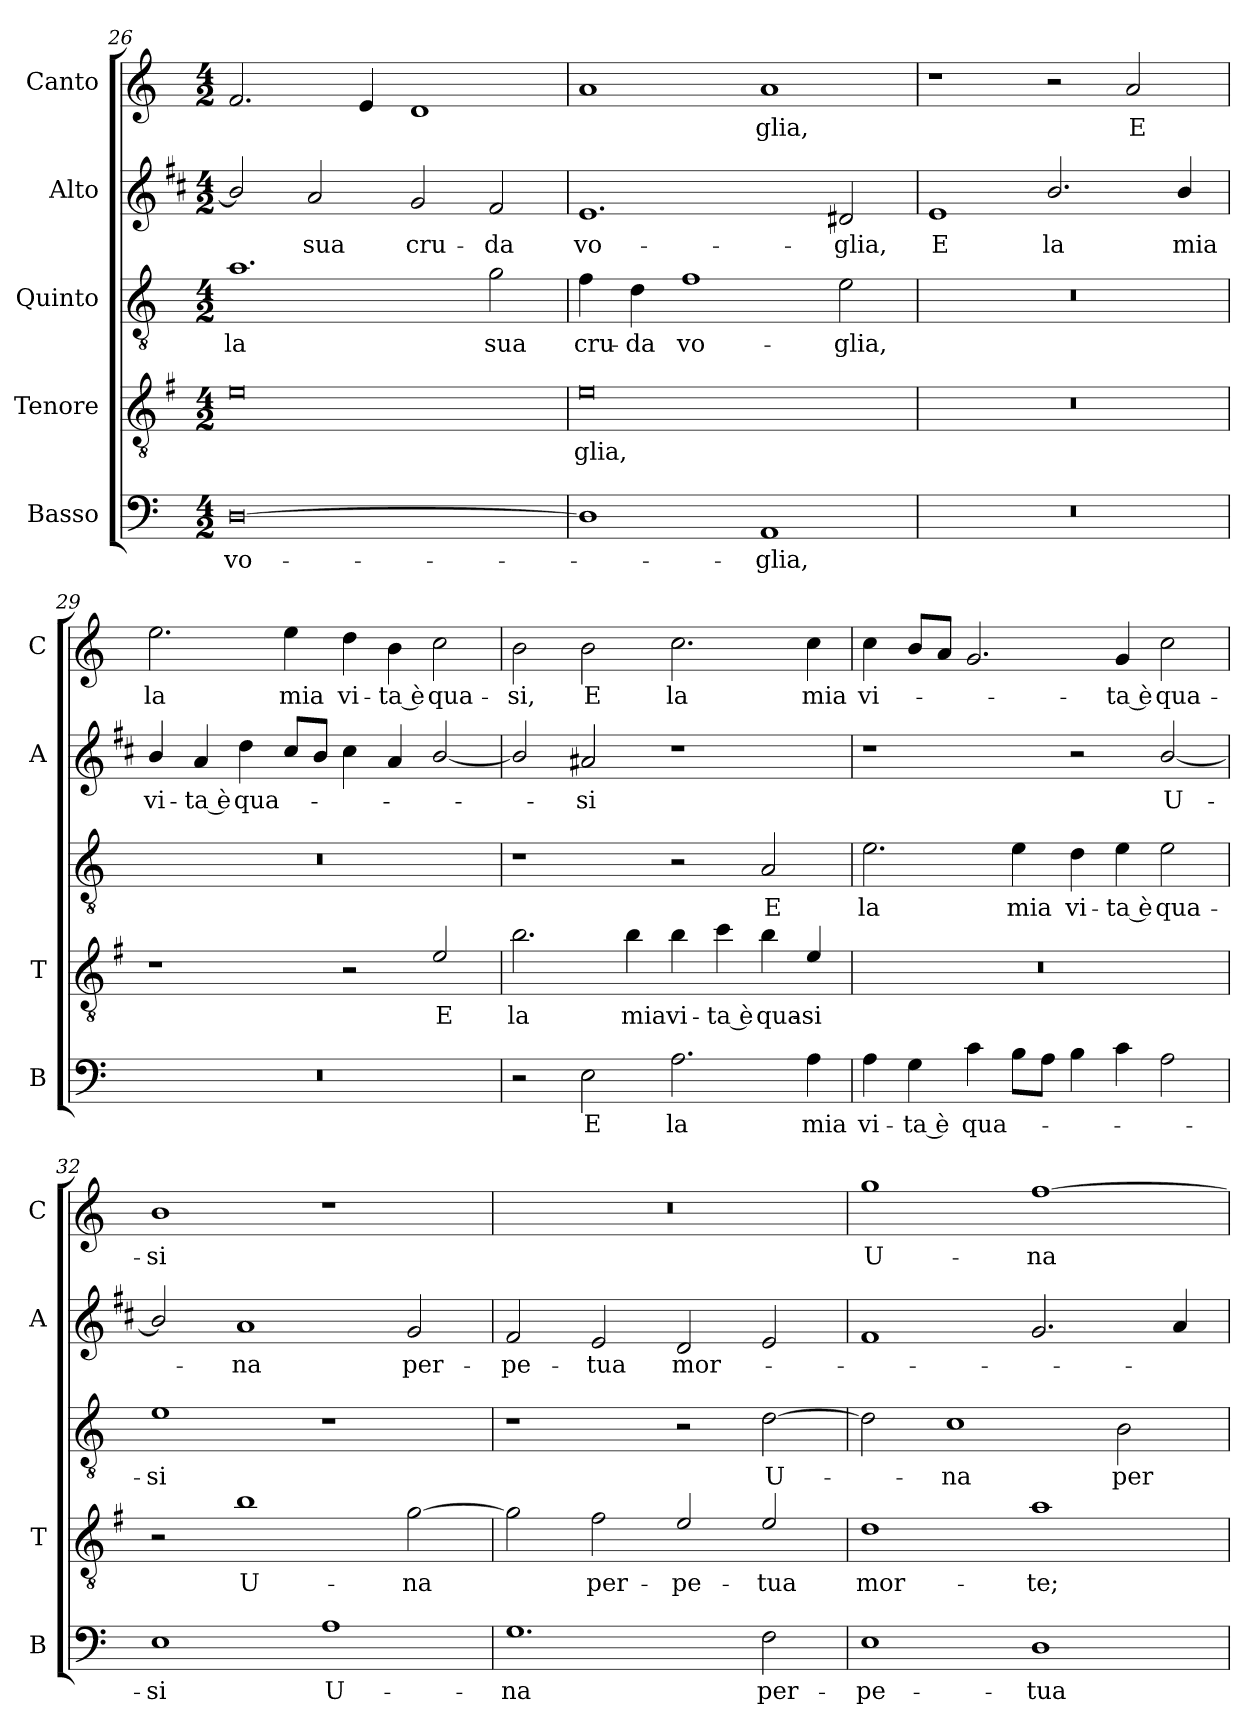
**kern	**text	**kern	**text	**kern	**text	**kern	**text	**kern	**text
*part5	*part5	*part4	*part4	*part3	*part3	*part2	*part2	*part1	*part1
*staff5	*staff5	*staff4	*staff4	*staff3	*staff3	*staff2	*staff2	*staff1	*staff1
*I"Basso	*	*I"Tenore	*	*I"Quinto	*	*I"Alto	*	*I"Canto	*
*I'B	*	*I'T	*	*	*	*I'A	*	*I'C	*
*clefF4	*	*clefGv2	*	*clefGv2	*	*clefG2	*	*clefG2	*
*	*	*ITrd4c7	*	*	*	*ITrd1c2	*	*	*
*k[]	*	*k[]	*	*k[]	*	*k[]	*	*k[]	*
*C:	*	*C:	*	*C:	*	*C:	*	*C:	*
*M4/2	*	*M4/2	*	*M4/2	*	*M4/2	*	*M4/2	*
=26	=26	=26	=26	=26	=26	=26	=26	=26	=26
!	!LO:LY:b	!	!	!	!LO:LY:b	!	!	!	!
[0D	vo-	0A	.	1.a	la	2a/]	.	2.f/	.
!	!	!	!	!	!	!	!LO:LY:b	!	!
.	.	.	.	.	.	2g/	sua	.	.
.	.	.	.	.	.	.	.	4e/	.
!	!	!	!	!	!	!	!LO:LY:b	!	!
.	.	.	.	.	.	2f/	cru-	1d	.
!	!	!	!	!	!LO:LY:b	!	!LO:LY:b	!	!
.	.	.	.	2g\	sua	2e/	-da	.	.
=27	=27	=27	=27	=27	=27	=27	=27	=27	=27
!	!	!	!LO:LY:b	!	!LO:LY:b	!	!LO:LY:b	!	!
1D]	.	0A	-glia,	4f\	cru-	1.d	vo-	1a	.
!	!	!	!	!	!LO:LY:b	!	!	!	!
.	.	.	.	4d\	-da	.	.	.	.
!	!	!	!	!	!LO:LY:b	!	!	!	!
.	.	.	.	1f	vo-	.	.	.	.
!	!LO:LY:b	!	!	!	!	!	!	!	!LO:LY:b
1AA	-glia,	.	.	.	.	.	.	1a	-glia,
!	!	!	!	!	!LO:LY:b	!	!LO:LY:b	!	!
.	.	.	.	2e\	-glia,	2c#X/	-glia,	.	.
=28	=28	=28	=28	=28	=28	=28	=28	=28	=28
!	!	!	!	!	!	!	!LO:LY:b	!	!
0r	.	0r	.	0r	.	1d	E	1r	.
!	!	!	!	!	!	!	!LO:LY:b	!	!
.	.	.	.	.	.	2.a/	la	2r	.
!	!	!	!	!	!	!	!	!	!LO:LY:b
.	.	.	.	.	.	.	.	2a/	E
!	!	!	!	!	!	!	!LO:LY:b	!	!
.	.	.	.	.	.	4a/	mia	.	.
!!LO:LB:g=z
=29	=29	=29	=29	=29	=29	=29	=29	=29	=29
!	!	!	!	!	!	!	!LO:LY:b	!	!LO:LY:b
0r	.	1r	.	0r	.	4a/	vi-	2.ee\	la
!	!	!	!	!	!	!	!LO:LY:b	!	!
.	.	.	.	.	.	4g/	-ta è	.	.
!	!	!	!	!	!	!	!LO:LY:b	!	!
.	.	.	.	.	.	4cc\	qua-	.	.
!	!	!	!	!	!	!	!	!	!LO:LY:b
.	.	.	.	.	.	8b/L	.	4ee\	mia
.	.	.	.	.	.	8a/J	.	.	.
!	!	!	!	!	!	!	!	!	!LO:LY:b
.	.	2r	.	.	.	4b\	.	4dd\	vi-
!	!	!	!	!	!	!	!	!	!LO:LY:b
.	.	.	.	.	.	4g/	.	4b\	-ta è
!	!	!	!LO:LY:b	!	!	!	!	!	!LO:LY:b
.	.	2A/	E	.	.	[2a/	.	2cc\	qua-
=30	=30	=30	=30	=30	=30	=30	=30	=30	=30
!	!	!	!LO:LY:b	!	!	!	!	!	!LO:LY:b
2r	.	2.e\	la	1r	.	2a/]	.	2b\	-si,
!	!LO:LY:b	!	!	!	!	!	!LO:LY:b	!	!LO:LY:b
2E\	E	.	.	.	.	2g#X/	-si	2b\	E
!	!	!	!LO:LY:b	!	!	!	!	!	!
.	.	4e\	mia	.	.	.	.	.	.
!	!LO:LY:b	!	!LO:LY:b	!	!	!	!	!	!LO:LY:b
2.A\	la	4e\	vi-	2r	.	1r	.	2.cc\	la
!	!	!	!LO:LY:b	!	!	!	!	!	!
.	.	4f\	-ta è	.	.	.	.	.	.
!	!	!	!LO:LY:b	!	!LO:LY:b	!	!	!	!
.	.	4e\	qua-	2A/	E	.	.	.	.
!	!LO:LY:b	!	!LO:LY:b	!	!	!	!	!	!LO:LY:b
4A\	mia	4A/	-si	.	.	.	.	4cc\	mia
=31	=31	=31	=31	=31	=31	=31	=31	=31	=31
!	!LO:LY:b	!	!	!	!LO:LY:b	!	!	!	!LO:LY:b
4A\	vi-	0r	.	2.e\	la	1r	.	4cc\	vi-
!	!LO:LY:b	!	!	!	!	!	!	!	!
4G\	-ta è	.	.	.	.	.	.	8b/L	.
.	.	.	.	.	.	.	.	8a/J	.
!	!LO:LY:b	!	!	!	!	!	!	!	!
4c\	qua-	.	.	.	.	.	.	2.g/	.
!	!	!	!	!	!LO:LY:b	!	!	!	!
8B\L	.	.	.	4e\	mia	.	.	.	.
8A\J	.	.	.	.	.	.	.	.	.
!	!	!	!	!	!LO:LY:b	!	!	!	!
4B\	.	.	.	4d\	vi-	2r	.	.	.
!	!	!	!	!	!LO:LY:b	!	!	!	!LO:LY:b
4c\	.	.	.	4e\	-ta è	.	.	4g/	-ta è
!	!	!	!	!	!LO:LY:b	!	!LO:LY:b	!	!LO:LY:b
2A\	.	.	.	2e\	qua-	[2a/	U-	2cc\	qua-
=32	=32	=32	=32	=32	=32	=32	=32	=32	=32
!	!LO:LY:b	!	!	!	!LO:LY:b	!	!	!	!LO:LY:b
1E	-si	2r	.	1e	-si	2a/]	.	1b	-si
!	!	!	!LO:LY:b	!	!	!	!LO:LY:b	!	!
.	.	1e	U-	.	.	1g	-na	.	.
!	!LO:LY:b	!	!	!	!	!	!	!	!
1A	U-	.	.	1r	.	.	.	1r	.
!	!	!	!LO:LY:b	!	!	!	!LO:LY:b	!	!
.	.	[2c\	-na	.	.	2f/	per-	.	.
!!LO:PB:g=z
=33	=33	=33	=33	=33	=33	=33	=33	=33	=33
!	!LO:LY:b	!	!	!	!	!	!LO:LY:b	!	!
1.G	-na	2c\]	.	1r	.	2e/	-pe-	0r	.
!	!	!	!LO:LY:b	!	!	!	!LO:LY:b	!	!
.	.	2B\	per-	.	.	2d/	-tua	.	.
!	!	!	!LO:LY:b	!	!	!	!LO:LY:b	!	!
.	.	2A/	-pe-	2r	.	2c/	mor-	.	.
!	!LO:LY:b	!	!LO:LY:b	!	!LO:LY:b	!	!	!	!
2F\	per-	2A/	-tua	[2d\	U-	2d/	.	.	.
=34	=34	=34	=34	=34	=34	=34	=34	=34	=34
!	!LO:LY:b	!	!LO:LY:b	!	!	!	!	!	!LO:LY:b
1E	-pe-	1G	mor-	2d\]	.	1e	.	1gg	U-
!	!	!	!	!	!LO:LY:b	!	!	!	!
.	.	.	.	1c	-na	.	.	.	.
!	!LO:LY:b	!	!LO:LY:b	!	!	!	!	!	!LO:LY:b
1D	-tua	1d	-te;	.	.	2.f/	.	[1ff	-na
!	!	!	!	!	!LO:LY:b	!	!	!	!
.	.	.	.	2B\	per-	.	.	.	.
.	.	.	.	.	.	4g/	.	.	.
=	=	=	=	=	=	=	=	=	=
*-	*-	*-	*-	*-	*-	*-	*-	*-	*-
